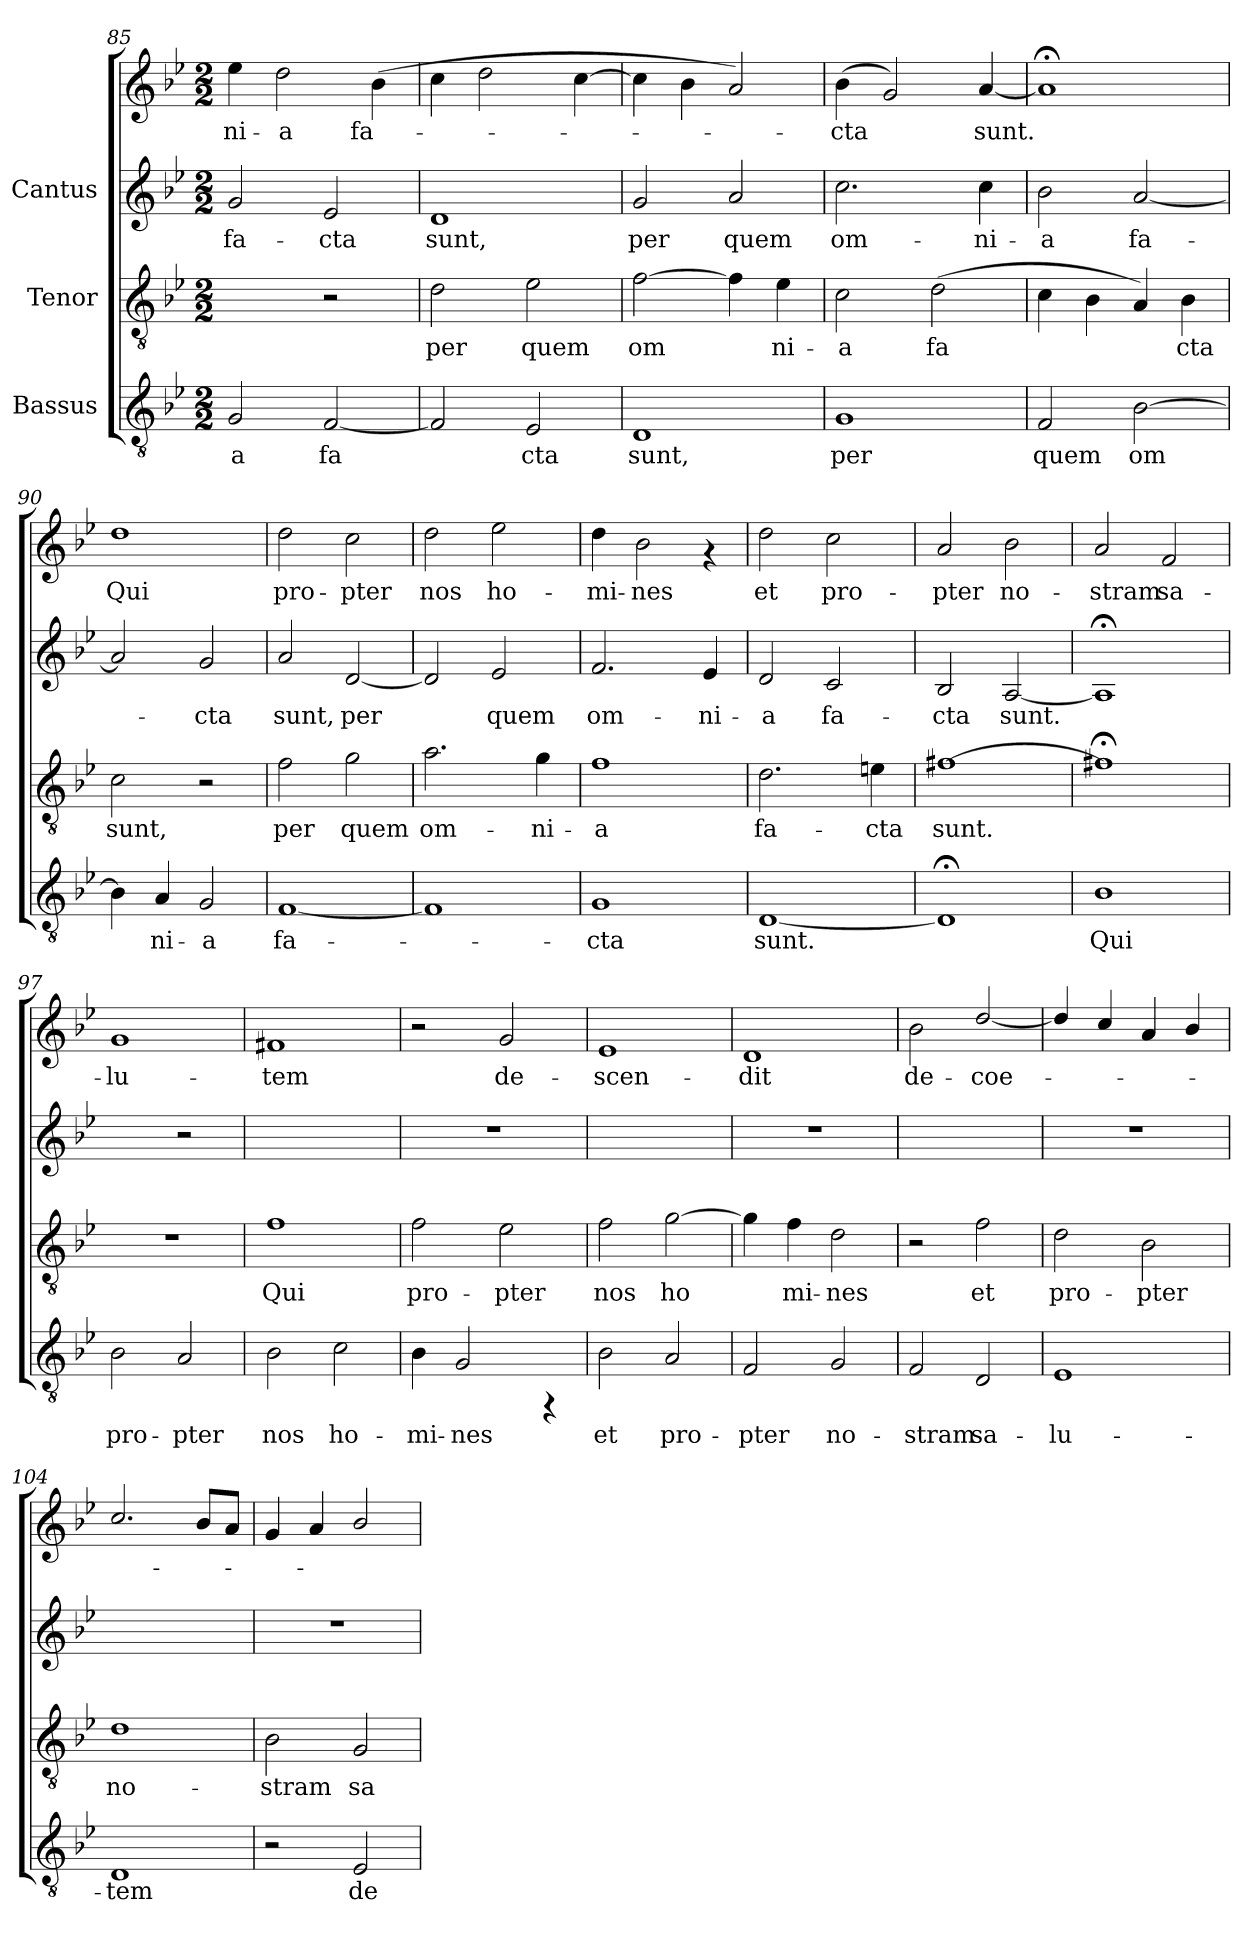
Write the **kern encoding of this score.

**kern	**text	**kern	**text	**kern	**text	**kern	**text
*part3	*part3	*part2	*part2	*part1	*part1	*part1	*part1
*staff4	*staff4	*staff3	*staff3	*staff2	*staff2	*staff1	*staff1
*I"Bassus	*	*I"Tenor	*	*I"Cantus	*	*	*
!!LO:LB:g=z
*clefGv2	*	*clefGv2	*	*clefG2	*	*clefG2	*
*k[b-e-]	*	*k[b-e-]	*	*k[b-e-]	*	*k[b-e-]	*
*B-:	*	*B-:	*	*B-:	*	*B-:	*
*M2/2	*	*M2/2	*	*M2/2	*	*M2/2	*
=85	=85	=85	=85	=85	=85	=85	=85
!	!LO:LY:b:cj	!	!	!	!LO:LY:b:cj	!	!LO:LY:b:cj
2G/	-a	2ryy	.	2g/	-fa-	4ee-\	ni-
!	!	!	!	!	!	!	!LO:LY:b:cj
.	.	.	.	.	.	2dd\	-a
!	!LO:LY:b:cj	!	!	!	!LO:LY:b:cj	!	!
[<2F/	fa-	2r	.	2e-/	-cta	.	.
!	!	!	!	!	!	!	!LO:LY:b:cj
.	.	.	.	.	.	(>4b-\	fa-
!!LO:LB:g=z
=86	=86	=86	=86	=86	=86	=86	=86
!	!LO:LY:b:cj	!	!LO:LY:b:cj	!	!LO:LY:b:cj	!	!
2F/]	-	2d\	per	1d	sunt,	4cc\	.
.	.	.	.	.	.	2dd\	.
!	!LO:LY:b:cj	!	!LO:LY:b:cj	!	!	!	!
2E-/	cta	2e-\	quem	.	.	.	.
.	.	.	.	.	.	[>4cc\	.
!!LO:LB:g=z
=87	=87	=87	=87	=87	=87	=87	=87
!	!LO:LY:b:cj	!	!LO:LY:b:cj	!	!LO:LY:b:cj	!	!
1D	sunt,	[>2f\	om-	2g/	per	4cc\]	.
.	.	.	.	.	.	4b-\	.
!	!	!	!LO:LY:b:cj	!	!LO:LY:b:cj	!	!
.	.	4f\]	-	2a/	quem	2a/)	.
!	!	!	!LO:LY:b:cj	!	!	!	!
.	.	4e-\	ni-	.	.	.	.
!!LO:PB:g=z
=88	=88	=88	=88	=88	=88	=88	=88
!	!LO:LY:b:cj	!	!LO:LY:b:cj	!	!LO:LY:b:cj	!	!LO:LY:b:cj
1G	per	2c\	-a	2.cc\	om-	(>4b-\	cta
!	!	!	!	!	!	!	!LO:LY:b:cj
.	.	.	.	.	.	2g/)	.
!	!	!	!LO:LY:b:cj	!	!	!	!
.	.	(>2d\	fa-	.	.	.	.
!	!	!	!	!	!LO:LY:b:cj	!	!LO:LY:b:cj
.	.	.	.	4cc\	-ni-	[<4a/	sunt.
!!LO:LB:g=z
=89	=89	=89	=89	=89	=89	=89	=89
!	!LO:LY:b:cj	!	!LO:LY:b:cj	!	!LO:LY:b:cj	!	!
2F/	quem	4c\	-	2b-\	-a	1a;<]	.
!	!	!	!LO:LY:b:cj	!	!	!	!
.	.	4B-\	.	.	.	.	.
!	!LO:LY:b:cj	!	!LO:LY:b:cj	!	!LO:LY:b:cj	!	!
[>2B-\	om-	4A/)	.	[<2a/	fa-	.	.
!	!	!	!LO:LY:b:cj	!	!	!	!
.	.	4B-\	cta	.	.	.	.
!!LO:LB:g=z
=90	=90	=90	=90	=90	=90	=90	=90
!	!LO:LY:b:cj	!	!LO:LY:b:cj	!	!LO:LY:b:cj	!	!LO:LY:b:cj
4B-\]	-	2c\	sunt,	2a/]	.	1dd	-Qui
!	!LO:LY:b:cj	!	!	!	!	!	!
4A/	ni-	.	.	.	.	.	.
!	!LO:LY:b:cj	!	!	!	!LO:LY:b:cj	!	!
2G/	-a	2r	.	2g/	cta	.	.
!!LO:LB:g=z
=91	=91	=91	=91	=91	=91	=91	=91
!	!LO:LY:b:cj	!	!LO:LY:b:cj	!	!LO:LY:b:cj	!	!LO:LY:b:cj
[<1F	fa-	2f\	per	2a/	sunt,	2dd\	pro-
!	!	!	!LO:LY:b:cj	!	!LO:LY:b:cj	!	!LO:LY:b:cj
.	.	2g\	quem	[<2d/	per	2cc\	-pter
!!LO:PB:g=z
=92	=92	=92	=92	=92	=92	=92	=92
!	!	!	!LO:LY:b:cj	!	!LO:LY:b:cj	!	!LO:LY:b:cj
1F]	.	2.a\	om-	2d/]	-	2dd\	nos
!	!	!	!	!	!LO:LY:b:cj	!	!LO:LY:b:cj
.	.	.	.	2e-/	quem	2ee-\	ho-
!	!	!	!LO:LY:b:cj	!	!	!	!
.	.	4g\	-ni-	.	.	.	.
!!LO:LB:g=z
=93	=93	=93	=93	=93	=93	=93	=93
!	!LO:LY:b:cj	!	!LO:LY:b:cj	!	!LO:LY:b:cj	!	!LO:LY:b:cj
1G	-cta	1f	-a	2.f/	om-	4dd\	mi-
!	!	!	!	!	!	!	!LO:LY:b:cj
.	.	.	.	.	.	2b-\	-nes
!	!	!	!	!	!LO:LY:b:cj	!	!
.	.	.	.	4e-/	-ni-	4rf	.
!!LO:LB:g=z
=94	=94	=94	=94	=94	=94	=94	=94
!	!LO:LY:b:cj	!	!LO:LY:b:cj	!	!LO:LY:b:cj	!	!LO:LY:b:cj
[<1D	sunt.	2.d\	fa-	2d/	-a	2dd\	-et
!	!	!	!	!	!LO:LY:b:cj	!	!LO:LY:b:cj
.	.	.	.	2c/	fa-	2cc\	pro-
!	!	!	!LO:LY:b:cj	!	!	!	!
.	.	4en\	-cta	.	.	.	.
!!LO:LB:g=z
=95	=95	=95	=95	=95	=95	=95	=95
!	!	!	!LO:LY:b:cj	!	!LO:LY:b:cj	!	!LO:LY:b:cj
1D;<]	.	[>1f#X	sunt.	2B-/	-cta	2a/	-pter
!	!	!	!	!	!LO:LY:b:cj	!	!LO:LY:b:cj
.	.	.	.	[<2A/	sunt.	2b-\	no-
!!LO:PB:g=z
=96	=96	=96	=96	=96	=96	=96	=96
!	!LO:LY:b:cj	!	!	!	!	!	!LO:LY:b:cj
1B-	Qui	1f#X;<]	.	1A;<]	.	2a/	stram
!	!	!	!	!	!	!	!LO:LY:b:cj
.	.	.	.	.	.	2f/	sa-
!!LO:LB:g=z
=97	=97	=97	=97	=97	=97	=97	=97
!	!LO:LY:b:cj	!	!	!	!	!	!LO:LY:b:cj
2B-\	pro-	1r	.	2ryy	.	1g	-lu-
!	!LO:LY:b:cj	!	!	!	!	!	!
2A/	-pter	.	.	2r	.	.	.
!!LO:LB:g=z
=98	=98	=98	=98	=98	=98	=98	=98
!	!LO:LY:b:cj	!	!LO:LY:b:cj	!	!	!	!LO:LY:b:cj
2B-\	nos	1f	Qui	1ryy	.	1f#X	-tem
!	!LO:LY:b:cj	!	!	!	!	!	!
2c\	ho-	.	.	.	.	.	.
!!LO:LB:g=z
=99	=99	=99	=99	=99	=99	=99	=99
!	!LO:LY:b:cj	!	!LO:LY:b:cj	!	!	!	!
4B-\	-mi-	2f\	pro-	1r	.	2r	.
!	!LO:LY:b:cj	!	!	!	!	!	!
2G/	-nes	.	.	.	.	.	.
!	!	!	!LO:LY:b:cj	!	!	!	!LO:LY:b:cj
.	.	2e-\	-pter	.	.	2g/	de-
4rFF	.	.	.	.	.	.	.
!!LO:LB:g=z
=100	=100	=100	=100	=100	=100	=100	=100
!	!LO:LY:b:cj	!	!LO:LY:b:cj	!	!	!	!LO:LY:b:cj
2B-\	et	2f\	nos	1ryy	.	1e-	-scen-
!	!LO:LY:b:cj	!	!LO:LY:b:cj	!	!	!	!
2A/	pro-	[>2g\	ho-	.	.	.	.
!!LO:PB:g=z
=101	=101	=101	=101	=101	=101	=101	=101
!	!LO:LY:b:cj	!	!LO:LY:b:cj	!	!	!	!LO:LY:b:cj
2F/	-pter	4g\]	-	1r	.	1d	-dit
!	!	!	!LO:LY:b:cj	!	!	!	!
.	.	4f\	mi-	.	.	.	.
!	!LO:LY:b:cj	!	!LO:LY:b:cj	!	!	!	!
2G/	no-	2d\	-nes	.	.	.	.
!!LO:LB:g=z
=102	=102	=102	=102	=102	=102	=102	=102
!	!LO:LY:b:cj	!	!	!	!	!	!LO:LY:b:cj
2F/	-stram	2r	.	1ryy	.	2b-\	de-
!	!LO:LY:b:cj	!	!LO:LY:b:cj	!	!	!	!LO:LY:b:cj
2D/	sa-	2f\	et	.	.	[<2dd/	-coe-
!!LO:LB:g=z
=103	=103	=103	=103	=103	=103	=103	=103
!	!LO:LY:b:cj	!	!LO:LY:b:cj	!	!	!	!
1E-	-lu-	2d\	pro-	1r	.	4dd/]	.
.	.	.	.	.	.	4cc/	.
!	!	!	!LO:LY:b:cj	!	!	!	!
.	.	2B-\	-pter	.	.	4a/	.
.	.	.	.	.	.	4b-/	.
!!LO:LB:g=z
=104	=104	=104	=104	=104	=104	=104	=104
!	!LO:LY:b:cj	!	!LO:LY:b:cj	!	!	!	!
1D	-tem	1d	no-	1ryy	.	2.cc/	.
.	.	.	.	.	.	8b-/L	.
.	.	.	.	.	.	8a/J	.
!!LO:LB:g=z
=105	=105	=105	=105	=105	=105	=105	=105
!	!	!	!LO:LY:b:cj	!	!	!	!
2r	.	2B-\	-stram	1r	.	4g/	.
.	.	.	.	.	.	4a/	.
!	!LO:LY:b:cj	!	!LO:LY:b:cj	!	!	!	!
2E-/	de-	2G/	sa-	.	.	2b-/	.
=	=	=	=	=	=	=	=
*-	*-	*-	*-	*-	*-	*-	*-
